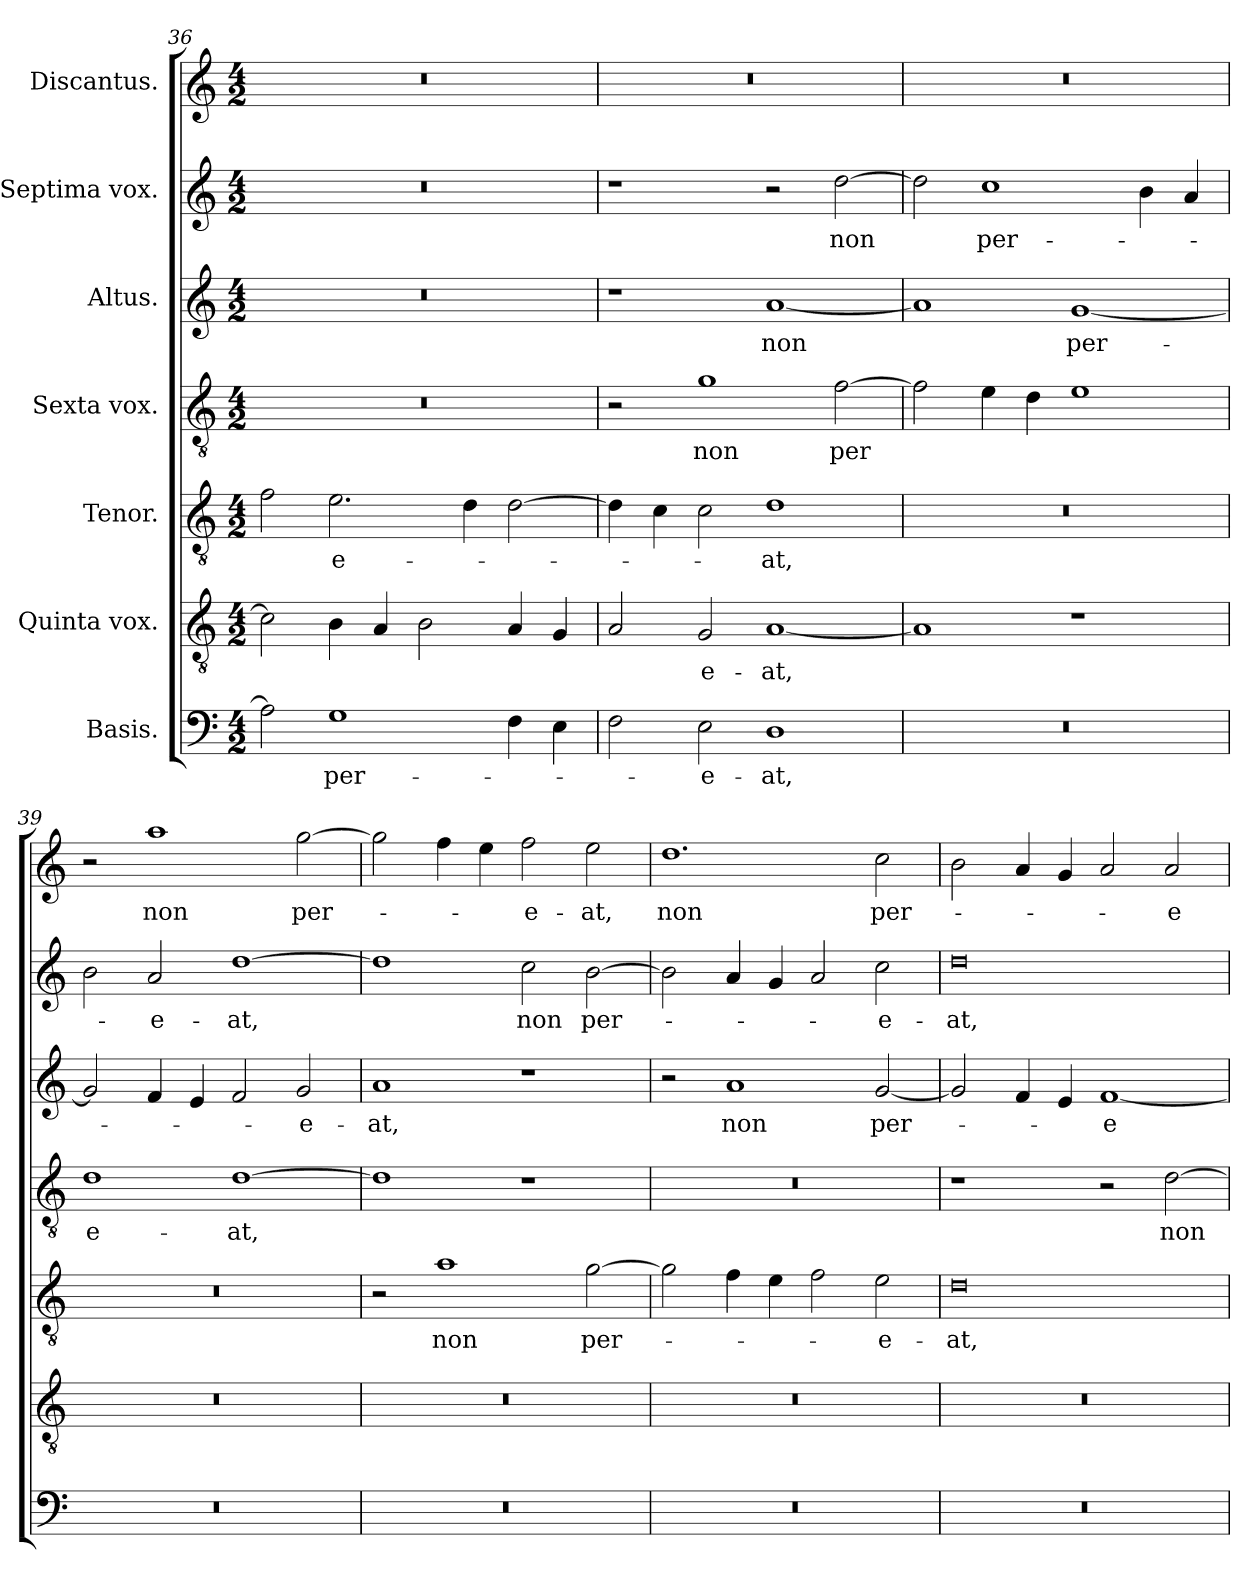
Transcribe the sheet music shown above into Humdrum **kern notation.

**kern	**text	**kern	**text	**kern	**text	**kern	**text	**kern	**text	**kern	**text	**kern	**text
*part7	*part7	*part6	*part6	*part5	*part5	*part4	*part4	*part3	*part3	*part2	*part2	*part1	*part1
*staff7	*staff7	*staff6	*staff6	*staff5	*staff5	*staff4	*staff4	*staff3	*staff3	*staff2	*staff2	*staff1	*staff1
*I"Basis.	*	*I"Quinta vox.	*	*I"Tenor.	*	*I"Sexta vox.	*	*I"Altus.	*	*I"Septima vox.	*	*I"Discantus.	*
*clefF4	*	*clefGv2	*	*clefGv2	*	*clefGv2	*	*clefG2	*	*clefG2	*	*clefG2	*
*k[]	*	*k[]	*	*k[]	*	*k[]	*	*k[]	*	*k[]	*	*k[]	*
*M4/2	*	*M4/2	*	*M4/2	*	*M4/2	*	*M4/2	*	*M4/2	*	*M4/2	*
=36	=36	=36	=36	=36	=36	=36	=36	=36	=36	=36	=36	=36	=36
2A\]	.	2c\]	.	2f\	.	0r	.	0r	.	0r	.	0r	.
!	!LO:LY:b	!	!	!	!LO:LY:b	!	!	!	!	!	!	!	!
1G	per-	4B\	.	2.e\	-e-	.	.	.	.	.	.	.	.
.	.	4A/	.	.	.	.	.	.	.	.	.	.	.
.	.	2B\	.	.	.	.	.	.	.	.	.	.	.
.	.	.	.	4d\	.	.	.	.	.	.	.	.	.
4F\	.	4A/	.	[2d\	.	.	.	.	.	.	.	.	.
4E\	.	4G/	.	.	.	.	.	.	.	.	.	.	.
=37	=37	=37	=37	=37	=37	=37	=37	=37	=37	=37	=37	=37	=37
2F\	.	2A/	.	4d\]	.	2r	.	1r	.	1r	.	0r	.
.	.	.	.	4c\	.	.	.	.	.	.	.	.	.
!	!LO:LY:b	!	!LO:LY:b	!	!	!	!LO:LY:b	!	!	!	!	!	!
2E\	-e-	2G/	-e-	2c\	.	1g	non	.	.	.	.	.	.
!	!LO:LY:b	!	!LO:LY:b	!	!LO:LY:b	!	!	!	!LO:LY:b	!	!	!	!
1D	-at,	[1A	-at,	1d	-at,	.	.	[1a	non	2r	.	.	.
!	!	!	!	!	!	!	!LO:LY:b	!	!	!	!LO:LY:b	!	!
.	.	.	.	.	.	[2f\	per-	.	.	[2dd\	non	.	.
=38	=38	=38	=38	=38	=38	=38	=38	=38	=38	=38	=38	=38	=38
0r	.	1A]	.	0r	.	2f\]	.	1a]	.	2dd\]	.	0r	.
!	!	!	!	!	!	!	!LO:LY:b	!	!	!	!LO:LY:b	!	!
.	.	.	.	.	.	4e\	---	.	.	1cc	per-	.	.
.	.	.	.	.	.	4d\	.	.	.	.	.	.	.
!	!	!	!	!	!	!	!	!	!LO:LY:b	!	!	!	!
.	.	1r	.	.	.	1e	.	[1g	per-	.	.	.	.
.	.	.	.	.	.	.	.	.	.	4b\	.	.	.
.	.	.	.	.	.	.	.	.	.	4a/	.	.	.
!!LO:LB:g=z
=39	=39	=39	=39	=39	=39	=39	=39	=39	=39	=39	=39	=39	=39
!	!	!	!	!	!	!	!LO:LY:b	!	!	!	!	!	!
0r	.	0r	.	0r	.	1d	-e-	2g/]	.	2b\	.	2r	.
!	!	!	!	!	!	!	!	!	!	!	!LO:LY:b	!	!LO:LY:b
.	.	.	.	.	.	.	.	4f/	.	2a/	-e-	1aa	non
.	.	.	.	.	.	.	.	4e/	.	.	.	.	.
!	!	!	!	!	!	!	!LO:LY:b	!	!	!	!LO:LY:b	!	!
.	.	.	.	.	.	[1d	-at,	2f/	.	[1dd	-at,	.	.
!	!	!	!	!	!	!	!	!	!LO:LY:b	!	!	!	!LO:LY:b
.	.	.	.	.	.	.	.	2g/	-e-	.	.	[2gg\	per-
=40	=40	=40	=40	=40	=40	=40	=40	=40	=40	=40	=40	=40	=40
!	!	!	!	!	!	!	!	!	!LO:LY:b	!	!	!	!
0r	.	0r	.	2r	.	1d]	.	1a	-at,	1dd]	.	2gg\]	.
!	!	!	!	!	!LO:LY:b	!	!	!	!	!	!	!	!
.	.	.	.	1a	non	.	.	.	.	.	.	4ff\	.
.	.	.	.	.	.	.	.	.	.	.	.	4ee\	.
!	!	!	!	!	!	!	!	!	!	!	!LO:LY:b	!	!LO:LY:b
.	.	.	.	.	.	1r	.	1r	.	2cc\	non	2ff\	-e-
!	!	!	!	!	!LO:LY:b	!	!	!	!	!	!LO:LY:b	!	!LO:LY:b
.	.	.	.	[2g\	per-	.	.	.	.	[2b\	per-	2ee\	-at,
=41	=41	=41	=41	=41	=41	=41	=41	=41	=41	=41	=41	=41	=41
!	!	!	!	!	!	!	!	!	!	!	!	!	!LO:LY:b
0r	.	0r	.	2g\]	.	0r	.	2r	.	2b\]	.	1.dd	non
!	!	!	!	!	!	!	!	!	!LO:LY:b	!	!	!	!
.	.	.	.	4f\	.	.	.	1a	non	4a/	.	.	.
.	.	.	.	4e\	.	.	.	.	.	4g/	.	.	.
.	.	.	.	2f\	.	.	.	.	.	2a/	.	.	.
!	!	!	!	!	!LO:LY:b	!	!	!	!LO:LY:b	!	!LO:LY:b	!	!LO:LY:b
.	.	.	.	2e\	-e-	.	.	[2g/	per-	2cc\	-e-	2cc\	per-
=42	=42	=42	=42	=42	=42	=42	=42	=42	=42	=42	=42	=42	=42
!	!	!	!	!	!LO:LY:b	!	!	!	!	!	!LO:LY:b	!	!
0r	.	0r	.	0d	-at,	1r	.	2g/]	.	0dd	-at,	2b\	.
.	.	.	.	.	.	.	.	4f/	.	.	.	4a/	.
.	.	.	.	.	.	.	.	4e/	.	.	.	4g/	.
!	!	!	!	!	!	!	!	!	!LO:LY:b	!	!	!	!
.	.	.	.	.	.	2r	.	[1f	-e-	.	.	2a/	.
!	!	!	!	!	!	!	!LO:LY:b	!	!	!	!	!	!LO:LY:b
.	.	.	.	.	.	[2d\	non	.	.	.	.	2a/	-e-
=	=	=	=	=	=	=	=	=	=	=	=	=	=
*-	*-	*-	*-	*-	*-	*-	*-	*-	*-	*-	*-	*-	*-
